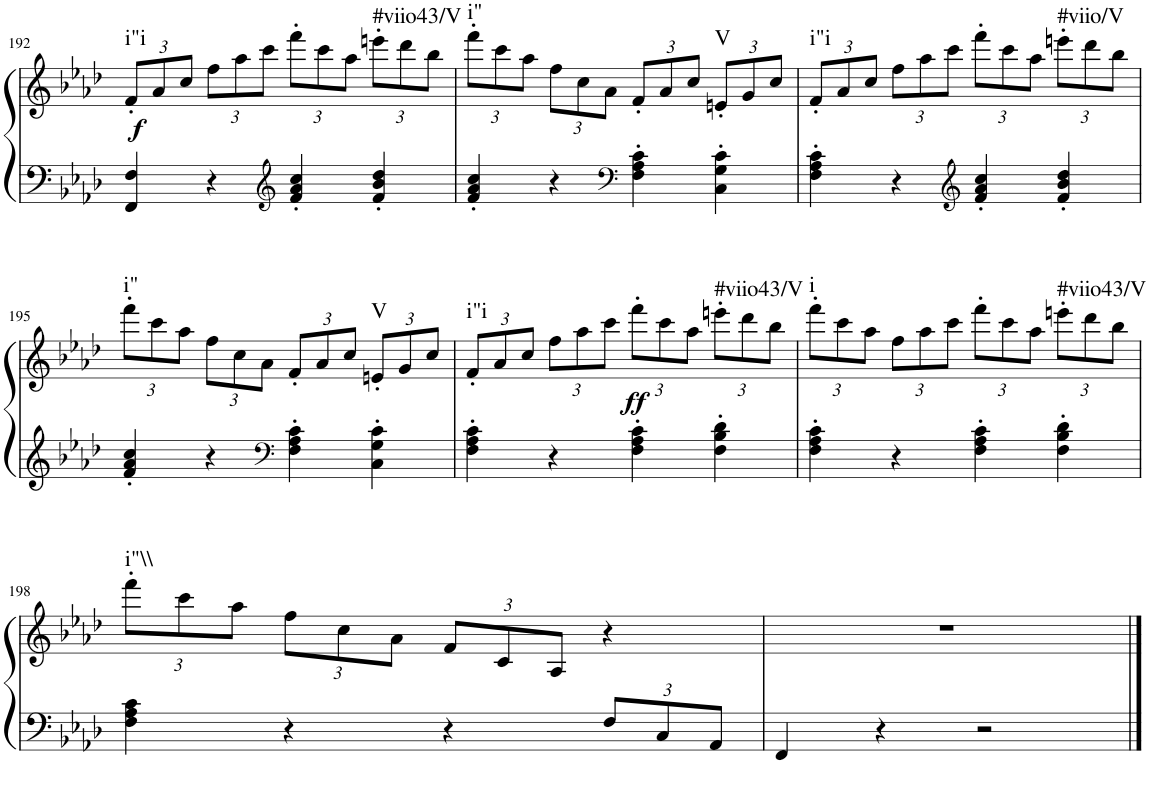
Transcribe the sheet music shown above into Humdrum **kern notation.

**kern	**kern	**dynam	**harte
*part1	*part1	*part1	*part1
*staff2	*staff1	*staff1/2	*
*I"Piano	*	*	*
*I'Pno.	*	*	*
!!LO:PB:g=z
*clefF4	*clefG2	*	*
*k[b-e-a-d-]	*k[b-e-a-d-]	*	*
*A-:	*A-:	*	*
*M2/2	*M2/2	*	*
*met(c|)	*met(c|)	*	*
*	*Xbrackettup	*	*
=192	=192	=192	=192
!	!	!LO:DY:b	!LO:H:kt=i"i
4FF/ 4F/	12f'/L	f	N
.	12a-/	.	.
.	12cc/J	.	.
4r	12ff\L	.	.
.	12aa-\	.	.
.	12ccc\J	.	.
*clefG2	*	*	*
4f/' 4a-/' 4cc/'	12fff'\L	.	.
.	12ccc\	.	.
.	12aa-\J	.	.
!	!	!	!LO:H:kt=#viio43/V
4f/' 4b-/' 4dd-/'	12eeen'\L	.	N
.	12ddd-\	.	.
.	12bb-\J	.	.
=193	=193	=193	=193
!	!	!	!LO:H:kt=i"
4f/' 4a-/' 4cc/'	12fff'\L	.	N
.	12ccc\	.	.
.	12aa-\J	.	.
4r	12ff\L	.	.
.	12cc\	.	.
.	12a-\J	.	.
*clefF4	*	*	*
4F\' 4A-\' 4c\'	12f'/L	.	.
.	12a-/	.	.
.	12cc/J	.	.
!	!	!	!LO:H:kt=V
4C\' 4G\' 4c\'	12en'/L	.	N
.	12g/	.	.
.	12cc/J	.	.
=194	=194	=194	=194
!	!	!	!LO:H:kt=i"i
4F\' 4A-\' 4c\'	12f'/L	.	N
.	12a-/	.	.
.	12cc/J	.	.
4r	12ff\L	.	.
.	12aa-\	.	.
.	12ccc\J	.	.
*clefG2	*	*	*
4f/' 4a-/' 4cc/'	12fff'\L	.	.
.	12ccc\	.	.
.	12aa-\J	.	.
!	!	!	!LO:H:kt=#viio/V
4f/' 4b-/' 4dd-/'	12eeen'\L	.	N
.	12ddd-\	.	.
.	12bb-\J	.	.
!!LO:LB:g=z
=195	=195	=195	=195
!	!	!	!LO:H:kt=i"
4f/' 4a-/' 4cc/'	12fff'\L	.	N
.	12ccc\	.	.
.	12aa-\J	.	.
4r	12ff\L	.	.
.	12cc\	.	.
.	12a-\J	.	.
*clefF4	*	*	*
4F\' 4A-\' 4c\'	12f'/L	.	.
.	12a-/	.	.
.	12cc/J	.	.
!	!	!	!LO:H:kt=V
4C\' 4G\' 4c\'	12en'/L	.	N
.	12g/	.	.
.	12cc/J	.	.
=196	=196	=196	=196
!	!	!	!LO:H:kt=i"i
4F\' 4A-\' 4c\'	12f'/L	.	N
.	12a-/	.	.
.	12cc/J	.	.
4r	12ff\L	.	.
.	12aa-\	.	.
.	12ccc\J	.	.
!	!	!LO:DY:b	!
4F\' 4A-\' 4c\'	12fff'\L	ff	.
.	12ccc\	.	.
.	12aa-\J	.	.
!	!	!	!LO:H:kt=#viio43/V
4F\' 4B-\' 4d-\'	12eeen'\L	.	N
.	12ddd-\	.	.
.	12bb-\J	.	.
=197	=197	=197	=197
!	!	!	!LO:H:kt=i
4F\' 4A-\' 4c\'	12fff'\L	.	N
.	12ccc\	.	.
.	12aa-\J	.	.
4r	12ff\L	.	.
.	12aa-\	.	.
.	12ccc\J	.	.
4F\' 4A-\' 4c\'	12fff'\L	.	.
.	12ccc\	.	.
.	12aa-\J	.	.
!	!	!	!LO:H:kt=#viio43/V
4F\' 4B-\' 4d-\'	12eeen'\L	.	N
.	12ddd-\	.	.
.	12bb-\J	.	.
!!LO:LB:g=z
=198	=198	=198	=198
!	!	!	!LO:H:kt=i"\\
4F\ 4A-\ 4c\	12fff'\L	.	N
.	12ccc\	.	.
.	12aa-\J	.	.
4r	12ff\L	.	.
.	12cc\	.	.
.	12a-\J	.	.
4r	12f/L	.	.
.	12c/	.	.
.	12A-/J	.	.
*Xbrackettup	*	*	*
12F/L	4r	.	.
12C/	.	.	.
12AA-/J	.	.	.
=199	=199	=199	=199
4FF/	1r	.	.
4r	.	.	.
2r	.	.	.
==	==	==	==
*-	*-	*-	*-
